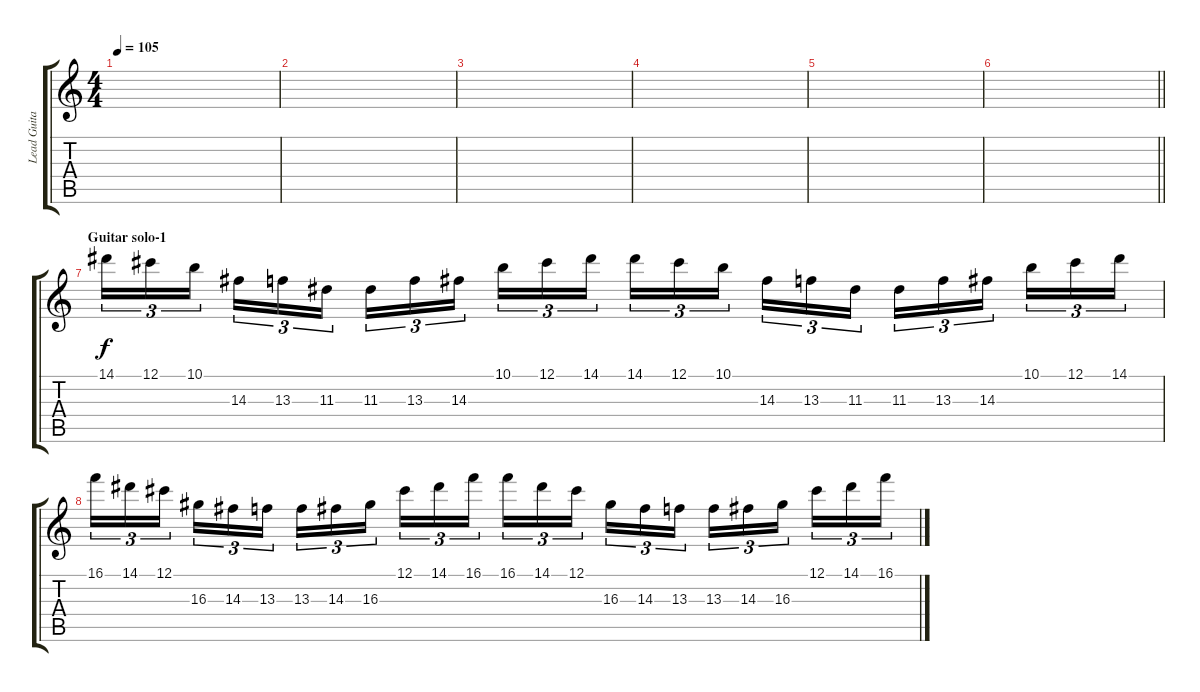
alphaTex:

\track ("Lead Guitar - Oni" "Lead Guita") {instrument distortionguitar}
\staff {score tabs}
\tuning (Db4 Ab3 E3 B2 Gb2 Db2) {hide}
\ts (4 4)
\tempo 105
\clef g2
\ks c
|
|
|
|
|
\barLineRight lightlight
|
\section ("" "Guitar solo-1")
14.1.16{tu (3 2)} 12.1.16{tu (3 2)} 10.1.16{tu (3 2)} 14.3.16{tu (3 2)} 13.3.16{tu (3 2)} 11.3.16{tu (3 2)} 11.3.16{tu (3 2)} 13.3.16{tu (3 2)} 14.3.16{tu (3 2)} 10.1.16{tu (3 2)} 12.1.16{tu (3 2)} 14.1.16{tu (3 2)} 14.1.16{tu (3 2)} 12.1.16{tu (3 2)} 10.1.16{tu (3 2)} 14.3.16{tu (3 2)} 13.3.16{tu (3 2)} 11.3.16{tu (3 2)} 11.3.16{tu (3 2)} 13.3.16{tu (3 2)} 14.3.16{tu (3 2)} 10.1.16{tu (3 2)} 12.1.16{tu (3 2)} 14.1.16{tu (3 2)} |
16.1.16{tu (3 2)} 14.1.16{tu (3 2)} 12.1.16{tu (3 2)} 16.3.16{tu (3 2)} 14.3.16{tu (3 2)} 13.3.16{tu (3 2)} 13.3.16{tu (3 2)} 14.3.16{tu (3 2)} 16.3.16{tu (3 2)} 12.1.16{tu (3 2)} 14.1.16{tu (3 2)} 16.1.16{tu (3 2)} 16.1.16{tu (3 2)} 14.1.16{tu (3 2)} 12.1.16{tu (3 2)} 16.3.16{tu (3 2)} 14.3.16{tu (3 2)} 13.3.16{tu (3 2)} 13.3.16{tu (3 2)} 14.3.16{tu (3 2)} 16.3.16{tu (3 2)} 12.1.16{tu (3 2)} 14.1.16{tu (3 2)} 16.1.16{tu (3 2)}
